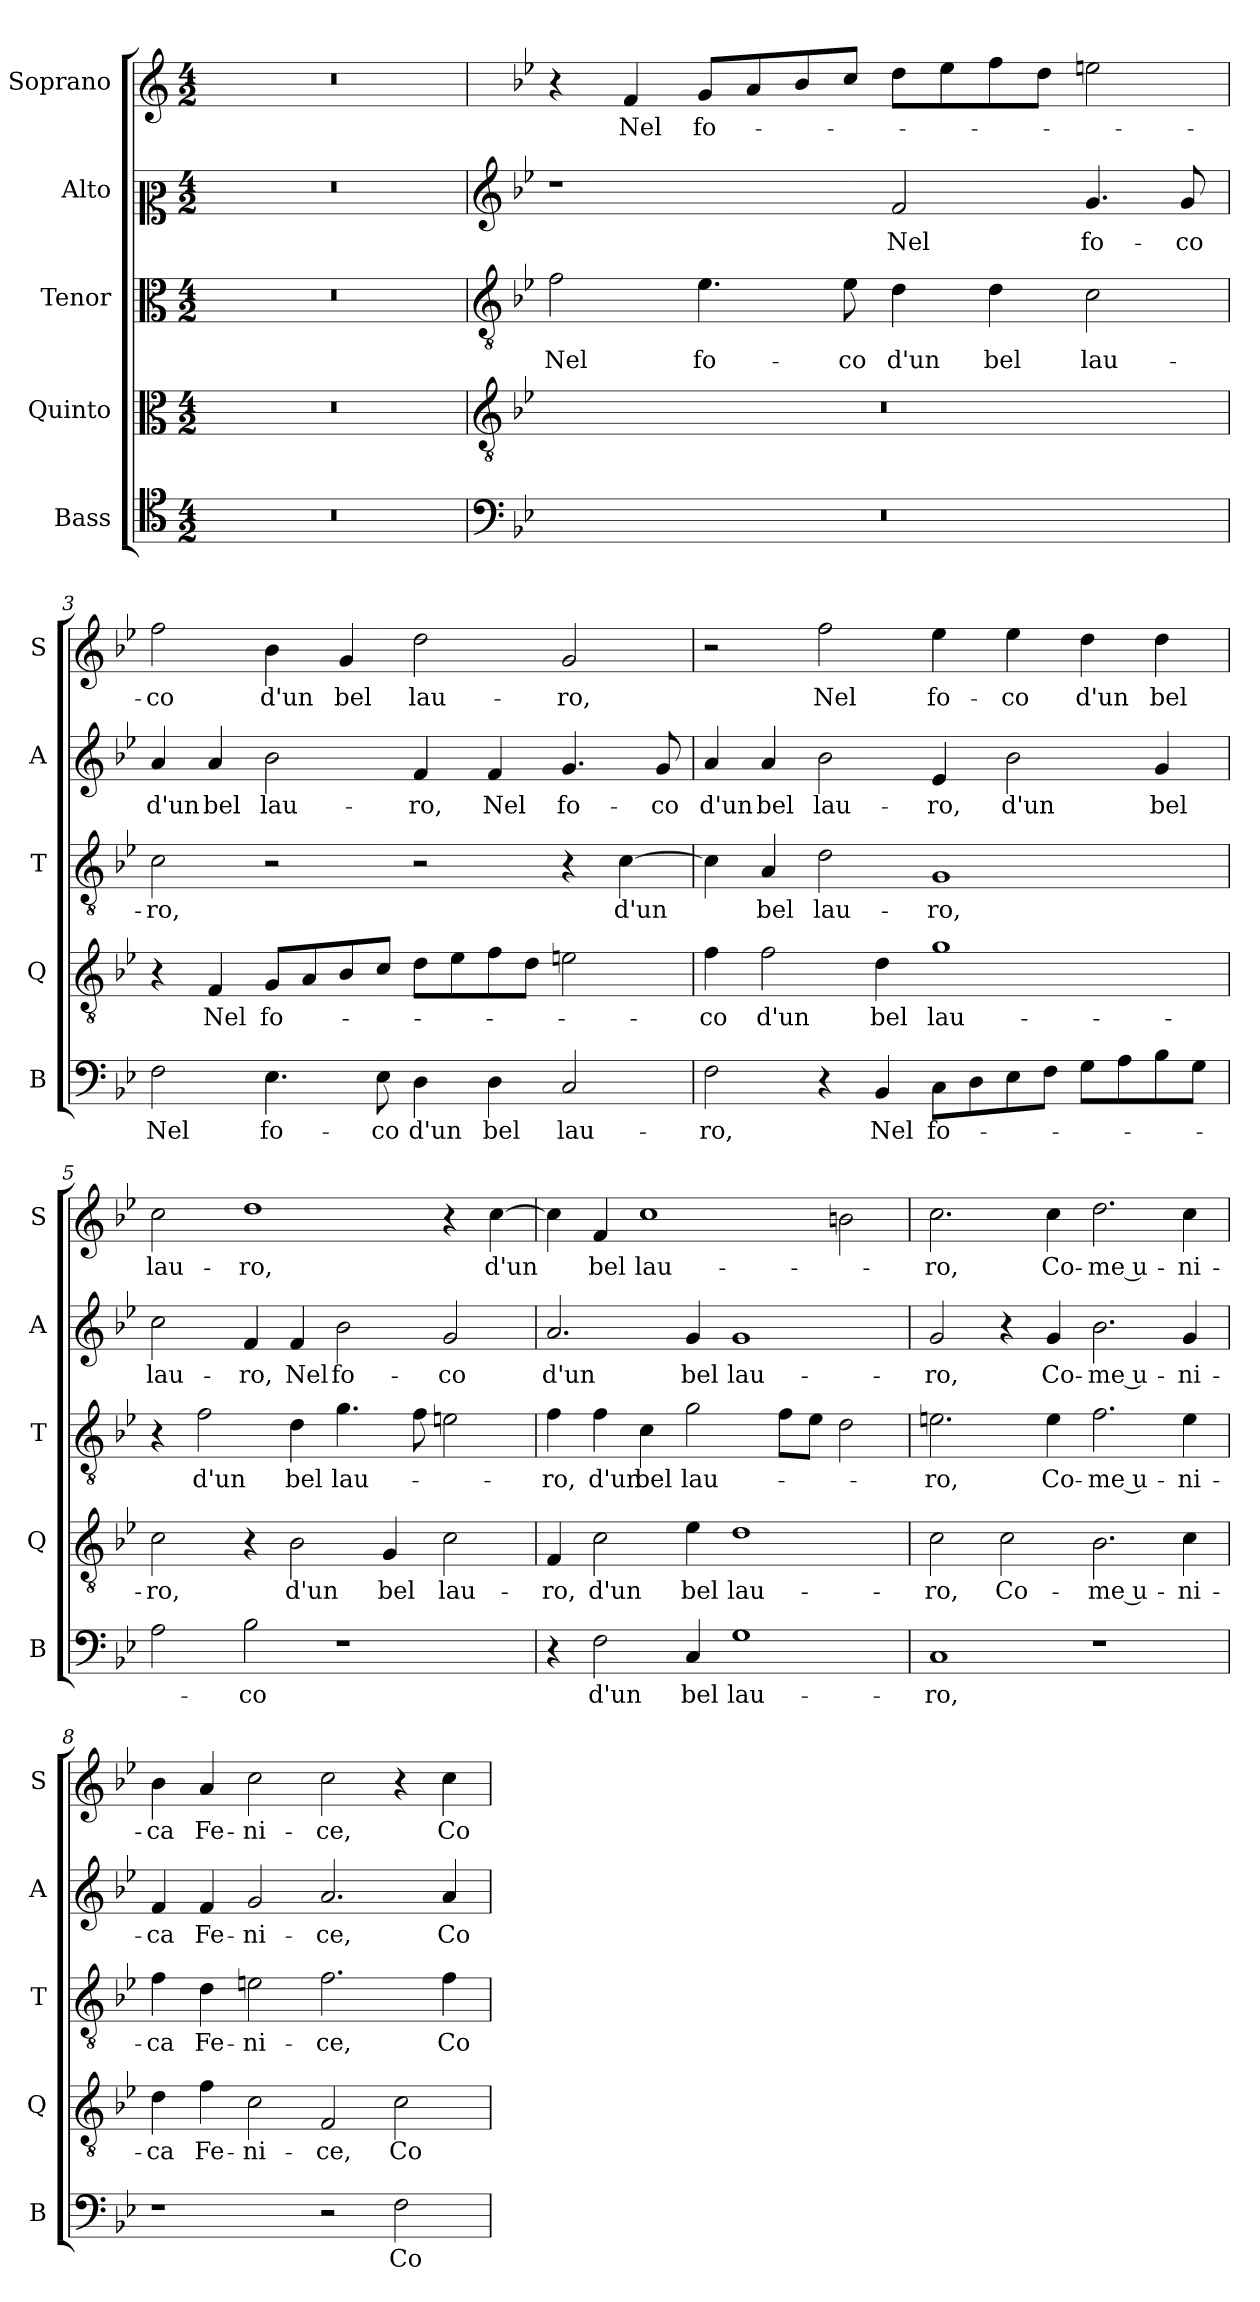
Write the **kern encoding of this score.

**kern	**text	**kern	**text	**kern	**text	**kern	**text	**kern	**text
*part5	*part5	*part4	*part4	*part3	*part3	*part2	*part2	*part1	*part1
*staff5	*staff5	*staff4	*staff4	*staff3	*staff3	*staff2	*staff2	*staff1	*staff1
*I"Bass	*	*I"Quinto	*	*I"Tenor	*	*I"Alto	*	*I"Soprano	*
*I'B	*	*I'Q	*	*I'T	*	*I'A	*	*I'S	*
*clefC4	*	*clefC3	*	*clefC3	*	*clefC2	*	*clefG2	*
*k[]	*	*k[]	*	*k[]	*	*k[]	*	*k[]	*
*C:	*	*C:	*	*C:	*	*C:	*	*C:	*
*M4/2	*	*M4/2	*	*M4/2	*	*M4/2	*	*M4/2	*
=1	=1	=1	=1	=1	=1	=1	=1	=1	=1
0r	.	0r	.	0r	.	0r	.	0r	.
=2	=2	=2	=2	=2	=2	=2	=2	=2	=2
*clefF4	*	*clefGv2	*	*clefGv2	*	*clefG2	*	*	*
*k[b-e-]	*	*k[b-e-]	*	*k[b-e-]	*	*k[b-e-]	*	*k[b-e-]	*
*B-:	*	*B-:	*	*B-:	*	*B-:	*	*B-:	*
!	!	!	!	!	!LO:LY:b	!	!	!	!
0r	.	0r	.	2f\	Nel	1r	.	4r	.
!	!	!	!	!	!	!	!	!	!LO:LY:b
.	.	.	.	.	.	.	.	4f/	Nel
!	!	!	!	!	!LO:LY:b	!	!	!	!LO:LY:b
.	.	.	.	4.e-\	fo-	.	.	8g/L	fo-
.	.	.	.	.	.	.	.	8a/	.
.	.	.	.	.	.	.	.	8b-/	.
!	!	!	!	!	!LO:LY:b	!	!	!	!
.	.	.	.	8e-\	-co	.	.	8cc/J	.
!	!	!	!	!	!LO:LY:b	!	!LO:LY:b	!	!
.	.	.	.	4d\	d'un	2f/	Nel	8dd\L	.
.	.	.	.	.	.	.	.	8ee-\	.
!	!	!	!	!	!LO:LY:b	!	!	!	!
.	.	.	.	4d\	bel	.	.	8ff\	.
.	.	.	.	.	.	.	.	8dd\J	.
!	!	!	!	!	!LO:LY:b	!	!LO:LY:b	!	!
.	.	.	.	2c\	lau-	4.g/	fo-	2een\	.
!	!	!	!	!	!	!	!LO:LY:b	!	!
.	.	.	.	.	.	8g/	-co	.	.
=3	=3	=3	=3	=3	=3	=3	=3	=3	=3
!	!LO:LY:b	!	!	!	!LO:LY:b	!	!LO:LY:b	!	!LO:LY:b
2F\	Nel	4r	.	2c\	-ro,	4a/	d'un	2ff\	-co
!	!	!	!LO:LY:b	!	!	!	!LO:LY:b	!	!
.	.	4F/	Nel	.	.	4a/	bel	.	.
!	!LO:LY:b	!	!LO:LY:b	!	!	!	!LO:LY:b	!	!LO:LY:b
4.E-\	fo-	8G/L	fo-	2r	.	2b-\	lau-	4b-\	d'un
.	.	8A/	.	.	.	.	.	.	.
!	!	!	!	!	!	!	!	!	!LO:LY:b
.	.	8B-/	.	.	.	.	.	4g/	bel
!	!LO:LY:b	!	!	!	!	!	!	!	!
8E-\	-co	8c/J	.	.	.	.	.	.	.
!	!LO:LY:b	!	!	!	!	!	!LO:LY:b	!	!LO:LY:b
4D\	d'un	8d\L	.	2r	.	4f/	-ro,	2dd\	lau-
.	.	8e-\	.	.	.	.	.	.	.
!	!LO:LY:b	!	!	!	!	!	!LO:LY:b	!	!
4D\	bel	8f\	.	.	.	4f/	Nel	.	.
.	.	8d\J	.	.	.	.	.	.	.
!	!LO:LY:b	!	!	!	!	!	!LO:LY:b	!	!LO:LY:b
2C/	lau-	2en\	.	4r	.	4.g/	fo-	2g/	-ro,
!	!	!	!	!	!LO:LY:b	!	!	!	!
.	.	.	.	[4c\	d'un	.	.	.	.
!	!	!	!	!	!	!	!LO:LY:b	!	!
.	.	.	.	.	.	8g/	-co	.	.
!!LO:LB:g=z
=4	=4	=4	=4	=4	=4	=4	=4	=4	=4
!	!LO:LY:b	!	!LO:LY:b	!	!	!	!LO:LY:b	!	!
2F\	-ro,	4f\	-co	4c\]	.	4a/	d'un	2r	.
!	!	!	!LO:LY:b	!	!LO:LY:b	!	!LO:LY:b	!	!
.	.	2f\	d'un	4A/	bel	4a/	bel	.	.
!	!	!	!	!	!LO:LY:b	!	!LO:LY:b	!	!LO:LY:b
4r	.	.	.	2d\	lau-	2b-\	lau-	2ff\	Nel
!	!LO:LY:b	!	!LO:LY:b	!	!	!	!	!	!
4BB-/	Nel	4d\	bel	.	.	.	.	.	.
!	!LO:LY:b	!	!LO:LY:b	!	!LO:LY:b	!	!LO:LY:b	!	!LO:LY:b
8C\L	fo-	1g	lau-	1G	-ro,	4e-/	-ro,	4ee-\	fo-
8D\	.	.	.	.	.	.	.	.	.
!	!	!	!	!	!	!	!LO:LY:b	!	!LO:LY:b
8E-\	.	.	.	.	.	2b-\	d'un	4ee-\	-co
8F\J	.	.	.	.	.	.	.	.	.
!	!	!	!	!	!	!	!	!	!LO:LY:b
8G\L	.	.	.	.	.	.	.	4dd\	d'un
8A\	.	.	.	.	.	.	.	.	.
!	!	!	!	!	!	!	!LO:LY:b	!	!LO:LY:b
8B-\	.	.	.	.	.	4g/	bel	4dd\	bel
8G\J	.	.	.	.	.	.	.	.	.
=5	=5	=5	=5	=5	=5	=5	=5	=5	=5
!	!	!	!LO:LY:b	!	!	!	!LO:LY:b	!	!LO:LY:b
2A\	.	2c\	-ro,	4r	.	2cc\	lau-	2cc\	lau-
!	!	!	!	!	!LO:LY:b	!	!	!	!
.	.	.	.	2f\	d'un	.	.	.	.
!	!LO:LY:b	!	!	!	!	!	!LO:LY:b	!	!LO:LY:b
2B-\	-co	4r	.	.	.	4f/	-ro,	1dd	-ro,
!	!	!	!LO:LY:b	!	!LO:LY:b	!	!LO:LY:b	!	!
.	.	2B-\	d'un	4d\	bel	4f/	Nel	.	.
!	!	!	!	!	!LO:LY:b	!	!LO:LY:b	!	!
1r	.	.	.	4.g\	lau-	2b-\	fo-	.	.
!	!	!	!LO:LY:b	!	!	!	!	!	!
.	.	4G/	bel	.	.	.	.	.	.
.	.	.	.	8f\	.	.	.	.	.
!	!	!	!LO:LY:b	!	!	!	!LO:LY:b	!	!
.	.	2c\	lau-	2en\	.	2g/	-co	4r	.
!	!	!	!	!	!	!	!	!	!LO:LY:b
.	.	.	.	.	.	.	.	[4cc\	d'un
=6	=6	=6	=6	=6	=6	=6	=6	=6	=6
!	!	!	!LO:LY:b	!	!LO:LY:b	!	!LO:LY:b	!	!
4r	.	4F/	-ro,	4f\	-ro,	2.a/	d'un	4cc\]	.
!	!LO:LY:b	!	!LO:LY:b	!	!LO:LY:b	!	!	!	!LO:LY:b
2F\	d'un	2c\	d'un	4f\	d'un	.	.	4f/	bel
!	!	!	!	!	!LO:LY:b	!	!	!	!LO:LY:b
.	.	.	.	4c\	bel	.	.	1cc	lau-
!	!LO:LY:b	!	!LO:LY:b	!	!LO:LY:b	!	!LO:LY:b	!	!
4C/	bel	4e-\	bel	2g\	lau-	4g/	bel	.	.
!	!LO:LY:b	!	!LO:LY:b	!	!	!	!LO:LY:b	!	!
1G	lau-	1d	lau-	.	.	1g	lau-	.	.
.	.	.	.	8f\L	.	.	.	.	.
.	.	.	.	8e-\J	.	.	.	.	.
.	.	.	.	2d\	.	.	.	2bn\	.
!!LO:PB:g=z
=7	=7	=7	=7	=7	=7	=7	=7	=7	=7
!	!LO:LY:b	!	!LO:LY:b	!	!LO:LY:b	!	!LO:LY:b	!	!LO:LY:b
1C	-ro,	2c\	-ro,	2.en\	-ro,	2g/	-ro,	2.cc\	-ro,
!	!	!	!LO:LY:b	!	!	!	!	!	!
.	.	2c\	Co-	.	.	4r	.	.	.
!	!	!	!	!	!LO:LY:b	!	!LO:LY:b	!	!LO:LY:b
.	.	.	.	4e\	Co-	4g/	Co-	4cc\	Co-
!	!	!	!LO:LY:b	!	!LO:LY:b	!	!LO:LY:b	!	!LO:LY:b
1r	.	2.B-\	-me u-	2.f\	-me u-	2.b-\	-me u-	2.dd\	-me u-
!	!	!	!LO:LY:b	!	!LO:LY:b	!	!LO:LY:b	!	!LO:LY:b
.	.	4c\	-ni-	4e\	-ni-	4g/	-ni-	4cc\	-ni-
=8	=8	=8	=8	=8	=8	=8	=8	=8	=8
!	!	!	!LO:LY:b	!	!LO:LY:b	!	!LO:LY:b	!	!LO:LY:b
1r	.	4d\	-ca	4f\	-ca	4f/	-ca	4b-\	-ca
!	!	!	!LO:LY:b	!	!LO:LY:b	!	!LO:LY:b	!	!LO:LY:b
.	.	4f\	Fe-	4d\	Fe-	4f/	Fe-	4a/	Fe-
!	!	!	!LO:LY:b	!	!LO:LY:b	!	!LO:LY:b	!	!LO:LY:b
.	.	2c\	-ni-	2en\	-ni-	2g/	-ni-	2cc\	-ni-
!	!	!	!LO:LY:b	!	!LO:LY:b	!	!LO:LY:b	!	!LO:LY:b
2r	.	2F/	-ce,	2.f\	-ce,	2.a/	-ce,	2cc\	-ce,
!	!LO:LY:b	!	!LO:LY:b	!	!	!	!	!	!
2F\	Co-	2c\	Co-	.	.	.	.	4r	.
!	!	!	!	!	!LO:LY:b	!	!LO:LY:b	!	!LO:LY:b
.	.	.	.	4f\	Co-	4a/	Co-	4cc\	Co-
=	=	=	=	=	=	=	=	=	=
*-	*-	*-	*-	*-	*-	*-	*-	*-	*-
